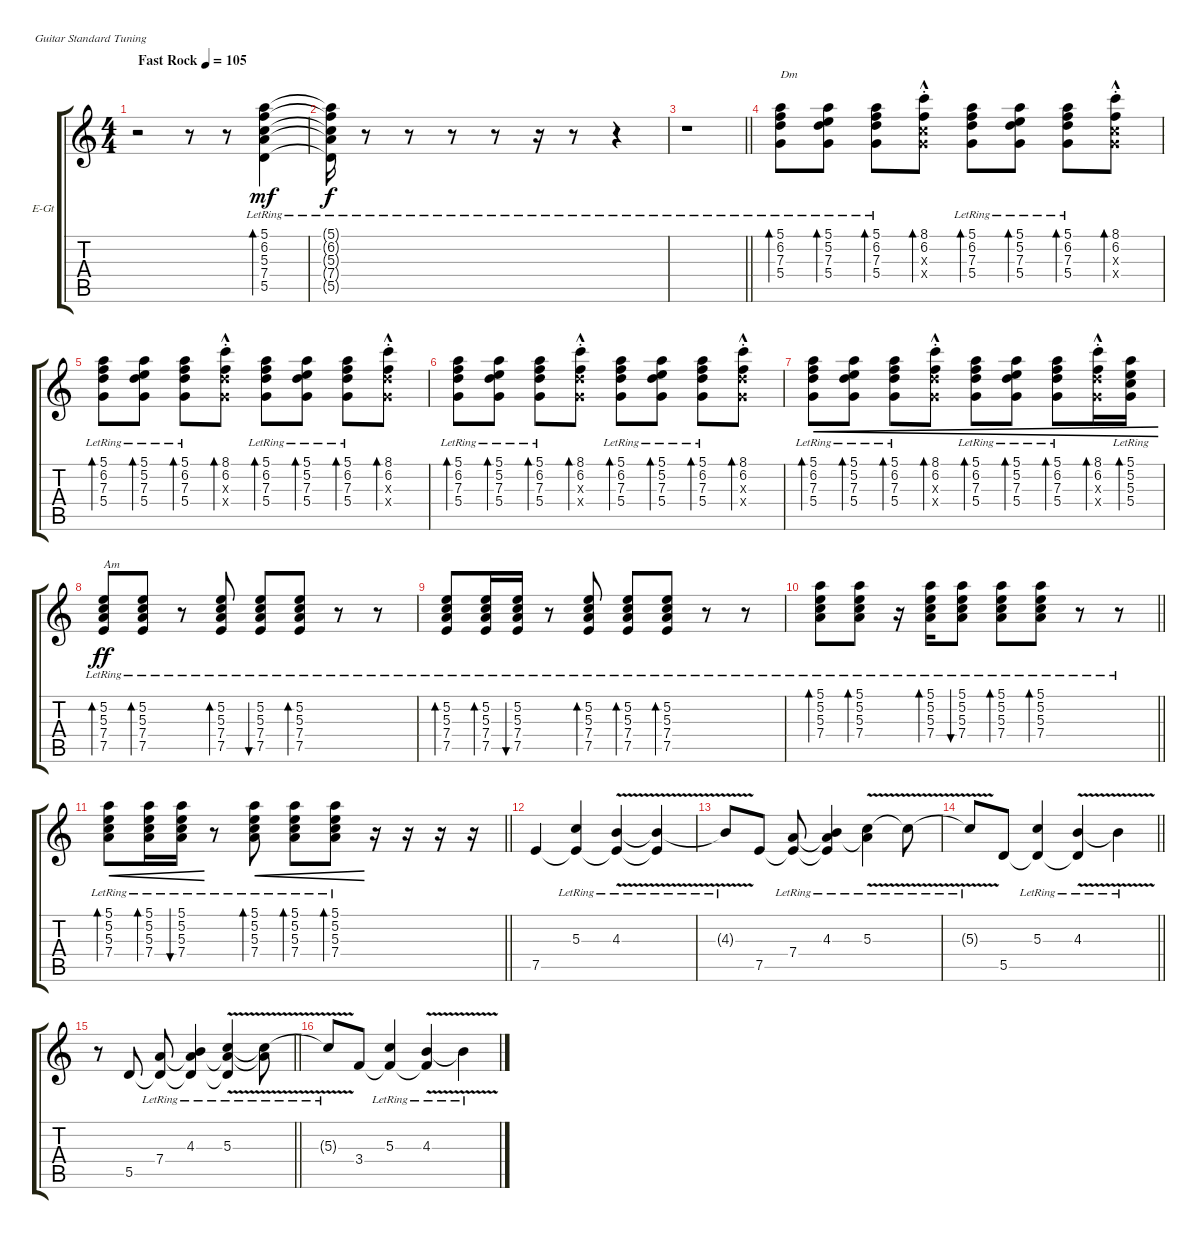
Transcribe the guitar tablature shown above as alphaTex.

\bracketExtendMode groupsimilarinstruments
\firstSystemTrackNameOrientation horizontal
\otherSystemsTrackNameOrientation horizontal
\track ("Лидер Ю.Каспарян" "E-Gt") {instrument electricguitarclean}
\staff {score tabs}
\tuning (E4 B3 G3 D3 A2 E2)
\ts (4 4)
\beaming (8 2 2 2 2)
\tempo (105 "Fast Rock")
\clef g2
\ks c
r.2{dy mf instrument electricguitarclean} r.8 r.8 (5.1{lr} 6.2{lr} 5.3{lr} 7.4{lr} 5.5{lr}).4{bd 165} |
(5.1{lr t} 6.2{t} 5.3{t} 5.5{lr t} 7.4{lr t}).16{dy f} r.8 r.8 r.8 r.8 r.16 r.8 r.4 |
\barLineRight lightlight
r.1 |
(5.1{lr} 6.2{lr} 7.3{lr} 5.4{lr}).8{bd 30 txt "Dm"} (5.1{lr} 5.2{lr} 7.3{lr} 5.4{lr}).8{bd 30} (5.1{lr} 6.2{lr} 7.3{lr} 5.4{lr}).8{bd 30} (8.1{hac st} 6.2{hac st} 5.3{hac st x} 5.4{hac st x}).8{bd 30} (5.1{lr} 6.2{lr} 7.3{lr} 5.4{lr}).8{bd 30} (5.1{lr} 5.2{lr} 7.3{lr} 5.4{lr}).8{bd 30} (5.1{lr} 6.2{lr} 7.3{lr} 5.4{lr}).8{bd 30} (8.1{hac st} 6.2{hac st} 5.3{hac st x} 5.4{hac st x}).8{bd 30} |
(5.1{lr} 6.2{lr} 7.3{lr} 5.4{lr}).8{bd 30} (5.1{lr} 5.2{lr} 7.3{lr} 5.4{lr}).8{bd 30} (5.1{lr} 6.2{lr} 7.3{lr} 5.4{lr}).8{bd 30} (8.1{hac st} 6.2{hac st} 7.3{hac st x} 5.4{hac st x}).8{bd 30} (5.1{lr} 6.2{lr} 7.3{lr} 5.4{lr}).8{bd 30} (5.1{lr} 5.2{lr} 7.3{lr} 5.4{lr}).8{bd 30} (5.1{lr} 6.2{lr} 7.3{lr} 5.4{lr}).8{bd 30} (8.1{hac st} 6.2{hac st} 7.3{hac st x} 5.4{hac st x}).8{bd 30} |
(5.1{lr} 6.2{lr} 7.3{lr} 5.4{lr}).8{bd 30} (5.1{lr} 5.2{lr} 7.3{lr} 5.4{lr}).8{bd 30} (5.1{lr} 6.2{lr} 7.3{lr} 5.4{lr}).8{bd 30} (8.1{hac st} 6.2{hac st} 7.3{hac st x} 5.4{hac st x}).8{bd 30} (5.1{lr} 6.2{lr} 7.3{lr} 5.4{lr}).8{bd 30} (5.1{lr} 5.2{lr} 7.3{lr} 5.4{lr}).8{bd 30} (5.1{lr} 6.2{lr} 7.3{lr} 5.4{lr}).8{bd 30} (8.1{hac st} 6.2{hac st} 7.3{hac st x} 5.4{hac st x}).8{bd 30} |
(5.1{lr} 6.2{lr} 7.3{lr} 5.4{lr}).8{bd 30 cre} (5.1{lr} 5.2{lr} 7.3{lr} 5.4{lr}).8{bd 30 cre} (5.1{lr} 6.2{lr} 7.3{lr} 5.4{lr}).8{bd 30 cre} (8.1{hac st} 6.2{hac st} 7.3{hac st x} 5.4{hac st x}).8{bd 30 cre} (5.1{lr} 6.2{lr} 7.3{lr} 5.4{lr}).8{bd 30 cre} (5.1{lr} 5.2{lr} 7.3{lr} 5.4{lr}).8{bd 30 cre} (5.1{lr} 6.2{lr} 7.3{lr} 5.4{lr}).8{bd 30 cre} (8.1{hac st} 6.2{hac st} 7.3{hac st x} 5.4{hac st x}).16{bd 30 cre} (5.1{lr} 5.2{lr} 5.3{lr} 5.4{lr}).16{bd 30 cre} |
(7.4{lr} 7.5 5.3 5.2).8{bd 30 txt "Am" dy ff} (7.4{lr} 7.5 5.3 5.2).8{bd 30} r.8 (5.3{lr} 7.4{lr} 7.5 5.2).8{bd 30} (5.3{lr} 7.4{lr} 7.5 5.2).8{bu 30} (5.3{lr} 7.4{lr} 7.5 5.2).8{bd 30} r.8 r.8 |
(5.2{lr} 5.3{lr} 7.4{lr} 7.5).8{bd 30} (5.2{lr} 5.3{lr} 7.4{lr} 7.5).16{bd 30} (5.2{lr} 5.3{lr} 7.4{lr} 7.5).16{bu 30} r.8 (5.2{lr} 5.3{lr} 7.4{lr} 7.5).8{bd 30} (5.2{lr} 5.3{lr} 7.4{lr} 7.5).8{bd 30} (5.2{lr} 5.3{lr} 7.4{lr} 7.5).8{bd 30} r.8 r.8 |
\barLineRight lightlight
(5.1{lr} 5.2{lr} 5.3{lr} 7.4{lr}).8{bd 30} (5.1{lr} 5.2{lr} 5.3{lr} 7.4{lr}).8{bd 30} r.16 (5.1{lr} 5.2{lr} 5.3{lr} 7.4{lr}).16{bd 30} (5.1{lr} 5.2{lr} 5.3{lr} 7.4{lr}).8{bu 30} (5.1{lr} 5.2{lr} 5.3{lr} 7.4{lr}).8{bd 30} (5.1{lr} 5.2{lr} 5.3{lr} 7.4{lr}).8{bd 30} r.8 r.8 |
\barLineRight lightlight
(5.1{lr} 5.2{lr} 5.3{lr} 7.4{lr}).8{bd 30 cre} (5.1{lr} 5.2{lr} 5.3{lr} 7.4{lr}).16{bd 30 cre} (5.1{lr} 5.2{lr} 5.3{lr} 7.4{lr}).16{bu 30 cre} r.8 (5.1{lr} 5.2{lr} 5.3{lr} 7.4{lr}).8{bd 30 cre} (5.1{lr} 5.2{lr} 5.3{lr} 7.4{lr}).8{bd 30 cre} (5.1{lr} 5.2{lr} 5.3{lr} 7.4{lr}).8{bd 30 cre} r.16 r.16 r.16 r.16 |
7.5.4 (5.3{lr} 7.5{t}).4 (4.3{v lr} 7.5{t}).4 (4.3{v lr t} 7.5{t}).4 |
4.3{v lr t}.8 7.5.8 (7.4{lr} 7.5{t}).8 (4.3{lr} 7.5{t} 7.4{lr t}).4 (5.3{v lr} 7.4{lr t}).4 5.3{v lr t}.8 |
\barLineRight lightlight
5.3{v lr t}.8 5.5.8 (5.3{lr} 5.5{t}).4 (4.3{v lr} 5.5{t}).4 4.3{v lr t}.4 |
\barLineRight lightlight
r.8 5.5.8 (7.4{lr} 5.5{t}).8 (4.3{lr} 5.5{t} 7.4{lr t}).4 (5.3{v lr} 5.5{t} 7.4{lr t}).4 (5.3{v lr t} 7.4{lr t}).8 |
5.3{v lr t}.8 3.4.8 (5.3{lr} 3.4{t}).4 (4.3{v lr} 3.4{t}).4 4.3{v lr t}.4
